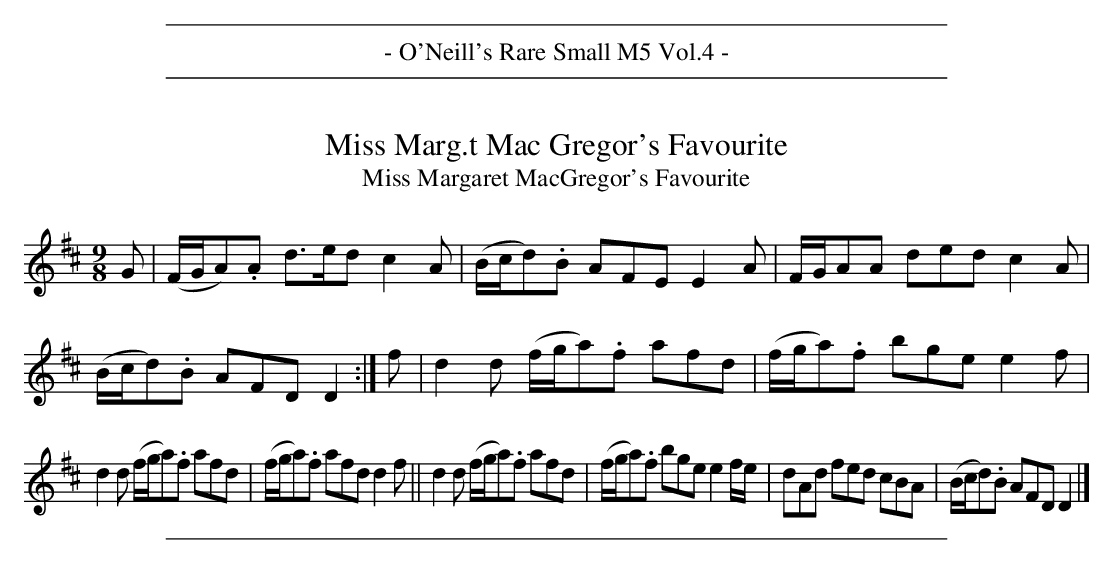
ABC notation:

X:1
T: Miss Marg.t Mac Gregor's Favourite
T: Miss Margaret MacGregor's Favourite
M: 9/8
L: 1/8
K: D
G |\
(F/G/A).A d>ed c2A | (B/c/d).B AFE E2A |\
F/G/AA ded c2A | (B/c/d).B AFD D2 :|\
f |\
d2d (f/g/a).f afd | (f/g/a).f bge e2f |
d2d (f/g/a).f afd | (f/g/a).f afd d2f ||\
d2d (f/g/a).f afd | (f/g/a).f bge e2f/e/ |\
dAd fed cBA | (B/c/d).B AFD D2 |]
